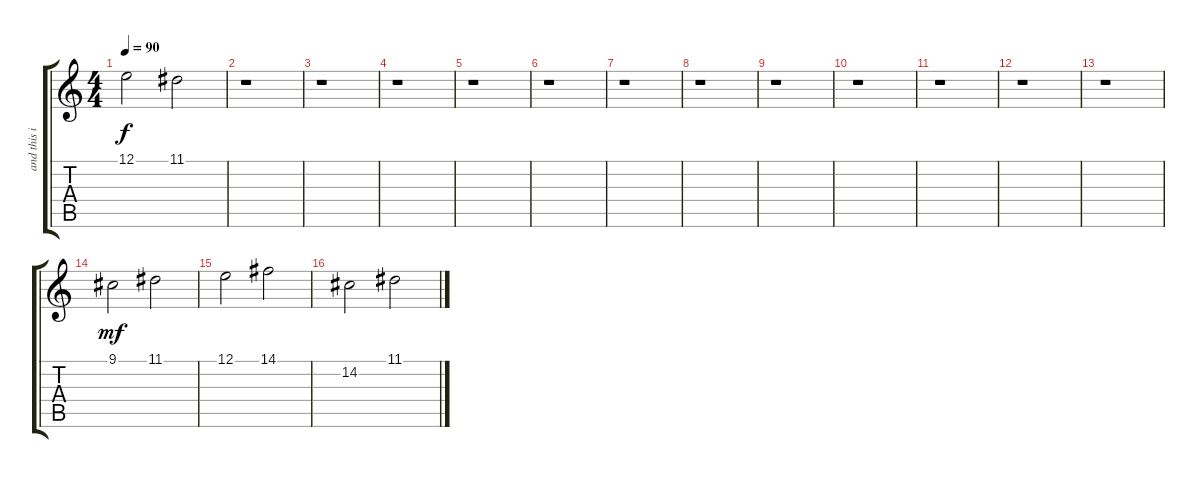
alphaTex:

\track ("and this instrument to" "and this i") {instrument piccolo}
\staff {score tabs}
\tuning (E4 B3 G3 D3 A2 E2) {hide}
\ts (4 4)
\tempo 90
\clef g2
\ks c
12.1.2{dy f} 11.1.2 |
r.1 |
r.1 |
r.1 |
r.1 |
r.1 |
r.1 |
r.1 |
r.1 |
r.1 |
r.1 |
r.1 |
r.1 |
9.1.2{dy mf} 11.1.2 |
12.1.2 14.1.2 |
14.2.2 11.1.2
